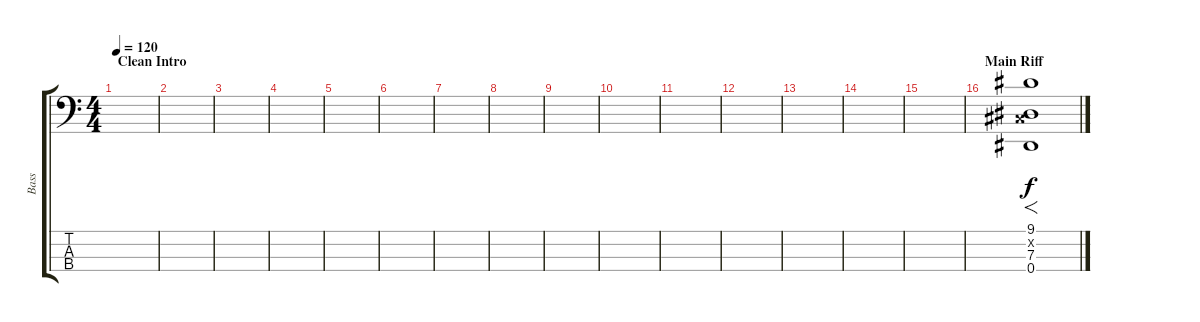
\track ("Bass" "Bass") {instrument electricbassfinger}
\staff {score tabs}
\tuning (Gb2 Db2 Ab1 Eb1) {hide}
\ts (4 4)
\section ("" "Clean Intro")
\tempo 120
\clef f4
\ks c
|
|
|
|
|
|
|
|
|
|
|
|
|
|
|
\section ("" "Main Riff")
(9.1 0.2{x} 7.3 0.4).1{f}
